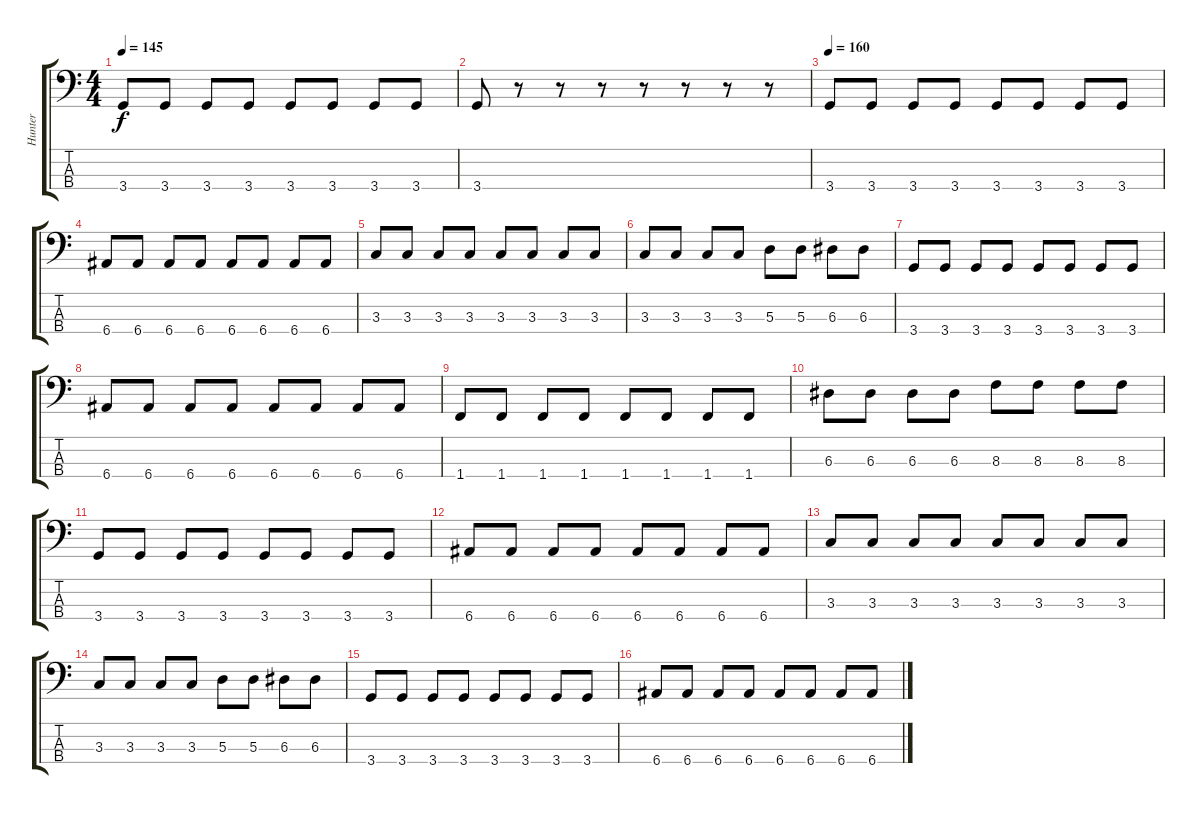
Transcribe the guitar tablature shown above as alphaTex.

\track ("Hunter" "Hunter") {instrument electricbasspick}
\staff {score tabs}
\tuning (G2 D2 A1 E1) {hide}
\ts (4 4)
\tempo 145
\clef f4
\ks c
3.4.8{dy f} 3.4.8 3.4.8 3.4.8 3.4.8 3.4.8 3.4.8 3.4.8 |
3.4.8 r.8 r.8 r.8 r.8 r.8 r.8 r.8 |
\tempo 160
3.4.8 3.4.8 3.4.8 3.4.8 3.4.8 3.4.8 3.4.8 3.4.8 |
6.4.8 6.4.8 6.4.8 6.4.8 6.4.8 6.4.8 6.4.8 6.4.8 |
3.3.8 3.3.8 3.3.8 3.3.8 3.3.8 3.3.8 3.3.8 3.3.8 |
3.3.8 3.3.8 3.3.8 3.3.8 5.3.8 5.3.8 6.3.8 6.3.8 |
3.4.8 3.4.8 3.4.8 3.4.8 3.4.8 3.4.8 3.4.8 3.4.8 |
6.4.8 6.4.8 6.4.8 6.4.8 6.4.8 6.4.8 6.4.8 6.4.8 |
1.4.8 1.4.8 1.4.8 1.4.8 1.4.8 1.4.8 1.4.8 1.4.8 |
6.3.8 6.3.8 6.3.8 6.3.8 8.3.8 8.3.8 8.3.8 8.3.8 |
3.4.8 3.4.8 3.4.8 3.4.8 3.4.8 3.4.8 3.4.8 3.4.8 |
6.4.8 6.4.8 6.4.8 6.4.8 6.4.8 6.4.8 6.4.8 6.4.8 |
3.3.8 3.3.8 3.3.8 3.3.8 3.3.8 3.3.8 3.3.8 3.3.8 |
3.3.8 3.3.8 3.3.8 3.3.8 5.3.8 5.3.8 6.3.8 6.3.8 |
3.4.8 3.4.8 3.4.8 3.4.8 3.4.8 3.4.8 3.4.8 3.4.8 |
6.4.8 6.4.8 6.4.8 6.4.8 6.4.8 6.4.8 6.4.8 6.4.8
